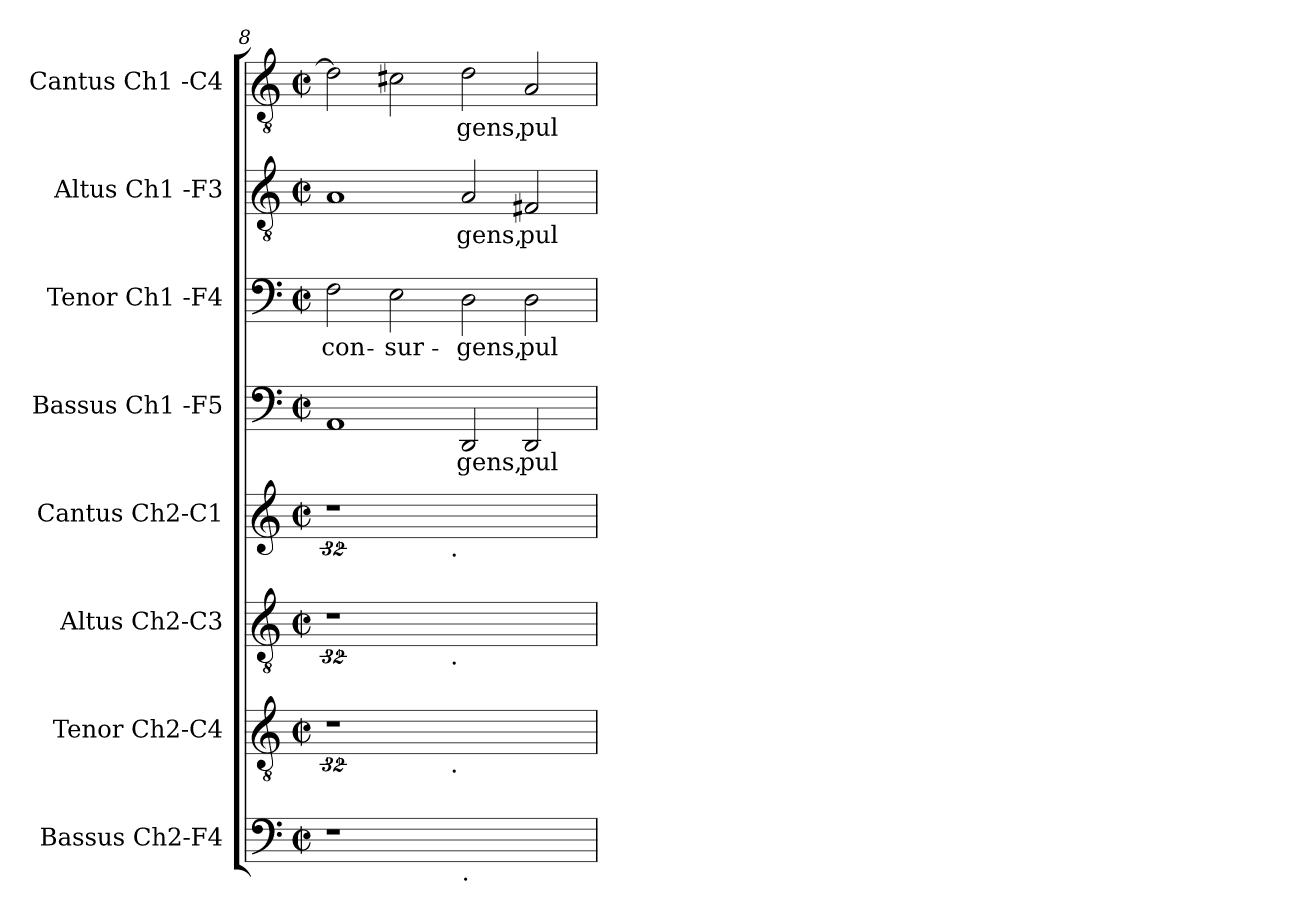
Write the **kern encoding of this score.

**kern	**kern	**kern	**kern	**kern	**text	**kern	**text	**kern	**text	**kern	**text
*part8	*part7	*part6	*part5	*part4	*part4	*part3	*part3	*part2	*part2	*part1	*part1
*staff8	*staff7	*staff6	*staff5	*staff4	*staff4	*staff3	*staff3	*staff2	*staff2	*staff1	*staff1
*I"Bassus Ch2-F4	*I"Tenor Ch2-C4	*I"Altus Ch2-C3	*I"Cantus Ch2-C1	*I"Bassus Ch1 -F5	*	*I"Tenor Ch1 -F4	*	*I"Altus Ch1 -F3	*	*I"Cantus Ch1 -C4	*
*I'B2	*I'T2	*I'A2	*I'C2	*I'B1	*	*I'T1	*	*I'A1	*	*I'C1	*
*clefF4	*clefGv2	*clefGv2	*clefG2	*clefF4	*	*clefF4	*	*clefGv2	*	*clefGv2	*
*k[]	*k[]	*k[]	*k[]	*k[]	*	*k[]	*	*k[]	*	*k[]	*
*M2/2	*M2/2	*M2/2	*M2/2	*M2/2	*	*M2/2	*	*M2/2	*	*M2/2	*
*met(c|)	*met(c|)	*met(c|)	*met(c|)	*met(c|)	*	*met(c|)	*	*met(c|)	*	*met(c|)	*
=8	=8	=8	=8	=8	=8	=8	=8	=8	=8	=8	=8
!	!	!	!	!	!	!	!LO:LY:b	!	!	!	!
1r	32%31r	32%31r	32%31r	1AA	.	2F\	con-	1A	.	2d\]	.
!	!	!	!	!	!	!	!LO:LY:b	!	!	!	!
.	.	.	.	.	.	2E\	-sur-	.	.	2c#X\	.
!	!	!	!LO:TX:b:t=.	!	!	!	!	!	!	!	!
!	!	!LO:TX:b:t=.	!	!	!	!	!	!	!	!	!
!	!LO:TX:b:t=.	!	!	!	!	!	!	!	!	!	!
.	1ryy	1ryy	1ryy	.	.	.	.	.	.	.	.
!LO:TX:b:t=.	!	!	!	!	!	!	!	!	!	!	!
!	!	!	!	!	!LO:LY:b	!	!LO:LY:b	!	!LO:LY:b	!	!LO:LY:b
1ryy	.	.	.	2DD/	-gens,	2D\	-gens,	2A/	-gens,	2d\	-gens,
!	!	!	!	!	!LO:LY:b	!	!LO:LY:b	!	!LO:LY:b	!	!LO:LY:b
.	.	.	.	2DD/	pul-	2D\	pul-	2F#X/	pul-	2A/	pul-
.	32ryy	32ryy	32ryy	.	.	.	.	.	.	.	.
=	=	=	=	=	=	=	=	=	=	=	=
*-	*-	*-	*-	*-	*-	*-	*-	*-	*-	*-	*-
